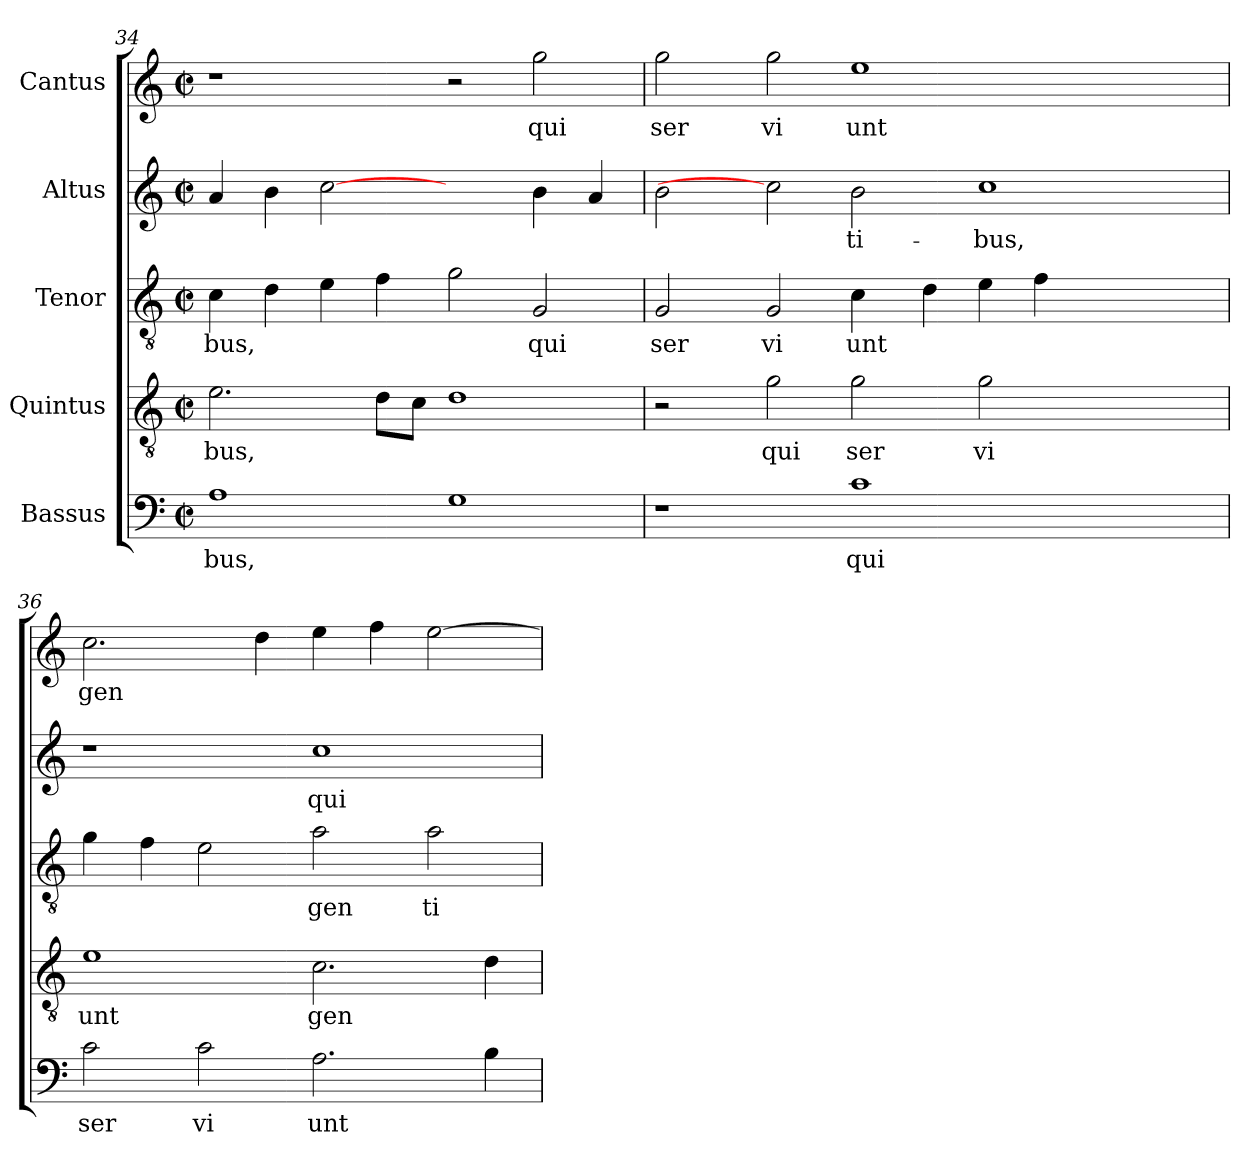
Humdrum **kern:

**kern	**text	**kern	**text	**kern	**text	**kern	**text	**kern	**text
*part5	*part5	*part4	*part4	*part3	*part3	*part2	*part2	*part1	*part1
*staff5	*staff5	*staff4	*staff4	*staff3	*staff3	*staff2	*staff2	*staff1	*staff1
*I"Bassus	*	*I"Quintus	*	*I"Tenor	*	*I"Altus	*	*I"Cantus	*
*clefF4	*	*clefGv2	*	*clefGv2	*	*clefG2	*	*clefG2	*
*M2/2	*	*M2/2	*	*M2/2	*	*M2/2	*	*M2/2	*
*met(c|)	*	*met(c|)	*	*met(c|)	*	*met(c|)	*	*met(c|)	*
=34	=34	=34	=34	=34	=34	=34	=34	=34	=34
!	!LO:LY:b	!	!LO:LY:b	!	!LO:LY:b	!	!	!	!
1A	bus,	2.e\	-bus,	4c\	bus,	4a/	.	1r	.
.	.	.	.	4d\	.	4b\	.	.	.
.	.	.	.	4e\	.	[2cc	.	.	.
.	.	8d\L	.	4f\	.	.	.	.	.
.	.	8c\J	.	.	.	.	.	.	.
1G	.	1d	.	2g\	.	2ryy	.	2r	.
!	!	!	!	!	!LO:LY:b:cj	!	!	!	!LO:LY:b:cj
.	.	.	.	2G/	qui	4b\	.	2gg\	qui
.	.	.	.	.	.	4a/	.	.	.
!!LO:PB:g=z
=35	=35	=35	=35	=35	=35	=35	=35	=35	=35
!	!	!	!	!	!LO:LY:b:cj	!	!	!	!LO:LY:b:cj
*	*	*	*	*	*	*^	*	*	*
1r	.	2r	.	2G/	ser	2b\	16ryy	.	2gg\	ser
.	.	.	.	.	.	.	64ryy	.	.	.
.	.	.	.	.	.	.	1ryy	.	.	.
!	!	!	!LO:LY:b:cj	!	!LO:LY:b:cj	!	!	!	!	!LO:LY:b:cj
.	.	2g\	qui	2G/	vi	2cc]	.	.	2gg\	vi
!	!LO:LY:b:cj	!	!LO:LY:b:cj	!	!LO:LY:b	!	!	!LO:LY:b:cj	!	!LO:LY:b:cj
1c	qui	2g\	ser	4c\	unt	2b\	.	ti-	1ee	unt
.	.	.	.	.	.	.	1ryy	.	.	.
.	.	.	.	4d\	.	.	.	.	.	.
!	!	!	!LO:LY:b:cj	!	!	!	!	!LO:LY:b:cj	!	!
.	.	2g\	vi	4e\	.	1cc	.	-bus,	.	.
.	.	.	.	4f\	.	.	.	.	.	.
2ryy	.	2ryy	.	2ryy	.	.	.	.	2ryy	.
.	.	.	.	.	.	.	4ryy	.	.	.
.	.	.	.	.	.	.	8ryy	.	.	.
.	.	.	.	.	.	.	32.ryy	.	.	.
=36	=36	=36	=36	=36	=36	=36	=36	=36	=36	=36
!	!LO:LY:b:cj	!	!LO:LY:b:cj	!	!	!	!	!	!	!LO:LY:b
*	*	*	*	*	*	*v	*v	*	*	*
2c\	ser	1e	unt	4g\	.	1r	.	2.cc\	gen
.	.	.	.	4f\	.	.	.	.	.
!	!LO:LY:b:cj	!	!	!	!	!	!	!	!
2c\	vi	.	.	2e\	.	.	.	.	.
.	.	.	.	.	.	.	.	4dd\	.
!	!LO:LY:b	!	!LO:LY:b	!	!LO:LY:b:cj	!	!LO:LY:b:cj	!	!
2.A\	unt	2.c\	gen	2a\	gen	1cc	qui	4ee\	.
.	.	.	.	.	.	.	.	4ff\	.
!	!	!	!	!	!LO:LY:b:cj	!	!	!	!
.	.	.	.	2a\	ti	.	.	[>2ee\	.
4B\	.	4d\	.	.	.	.	.	.	.
=	=	=	=	=	=	=	=	=	=
*-	*-	*-	*-	*-	*-	*-	*-	*-	*-
